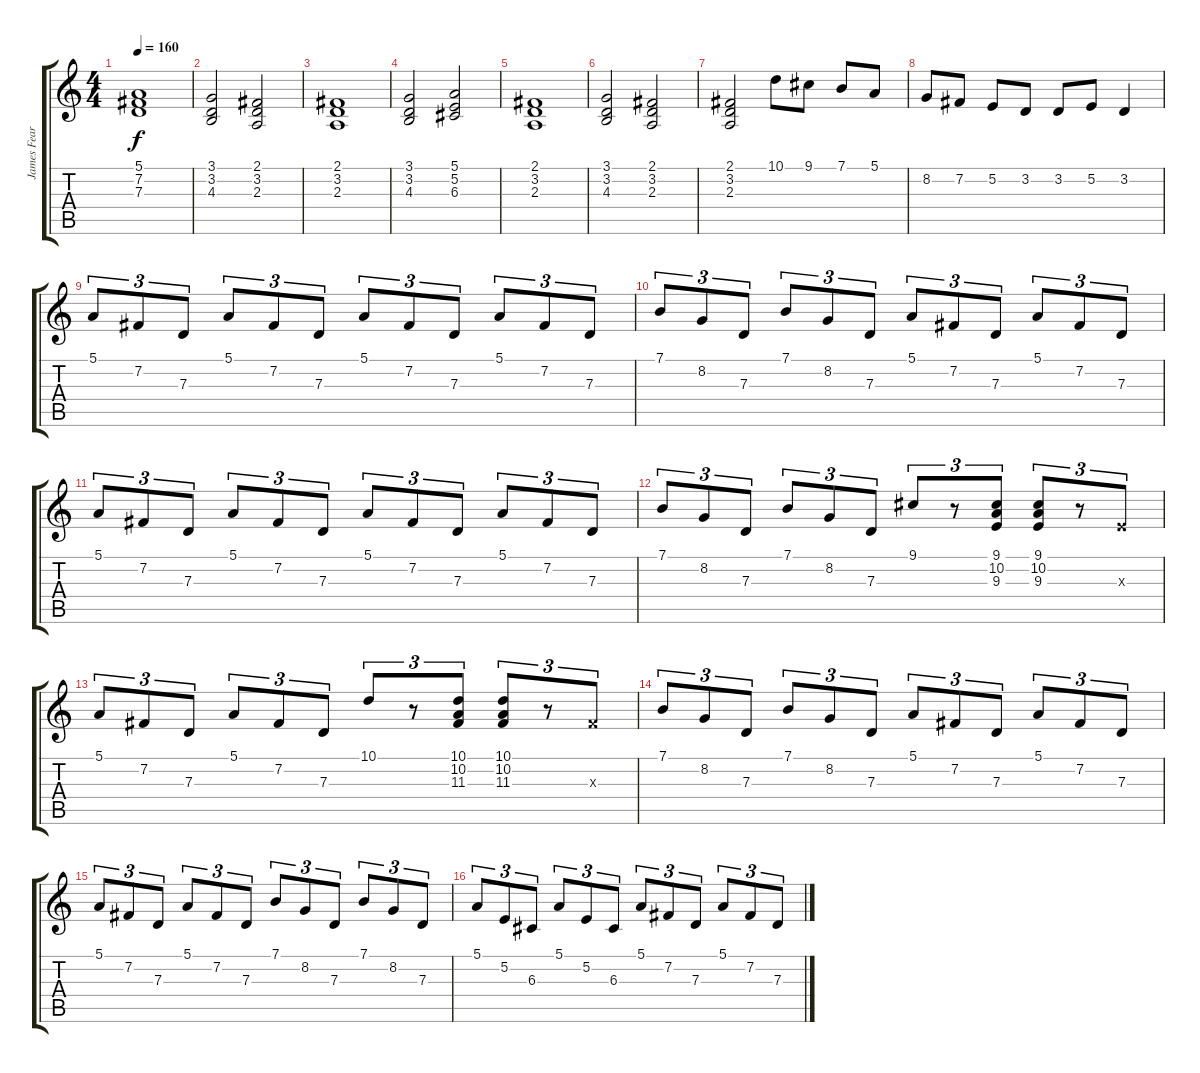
\track ("James Fearnley - accordéon" "James Fear") {instrument accordion}
\staff {score tabs}
\tuning (E4 B3 G3 D3 A2 E2) {hide}
\ts (4 4)
\tempo 160
\clef g2
\ks c
(5.1 7.2 7.3).1{dy f} |
(3.1 3.2 4.3).2 (2.1 3.2 2.3).2 |
(2.1 3.2 2.3).1 |
(3.1 3.2 4.3).2 (5.1 5.2 6.3).2 |
(2.1 3.2 2.3).1 |
(3.1 3.2 4.3).2 (2.1 3.2 2.3).2 |
(2.1 3.2 2.3).2 10.1.8 9.1.8 7.1.8 5.1.8 |
8.2.8 7.2.8 5.2.8 3.2.8 3.2.8 5.2.8 3.2.4 |
5.1.8{tu (3 2)} 7.2.8{tu (3 2)} 7.3.8{tu (3 2)} 5.1.8{tu (3 2)} 7.2.8{tu (3 2)} 7.3.8{tu (3 2)} 5.1.8{tu (3 2)} 7.2.8{tu (3 2)} 7.3.8{tu (3 2)} 5.1.8{tu (3 2)} 7.2.8{tu (3 2)} 7.3.8{tu (3 2)} |
7.1.8{tu (3 2)} 8.2.8{tu (3 2)} 7.3.8{tu (3 2)} 7.1.8{tu (3 2)} 8.2.8{tu (3 2)} 7.3.8{tu (3 2)} 5.1.8{tu (3 2)} 7.2.8{tu (3 2)} 7.3.8{tu (3 2)} 5.1.8{tu (3 2)} 7.2.8{tu (3 2)} 7.3.8{tu (3 2)} |
5.1.8{tu (3 2)} 7.2.8{tu (3 2)} 7.3.8{tu (3 2)} 5.1.8{tu (3 2)} 7.2.8{tu (3 2)} 7.3.8{tu (3 2)} 5.1.8{tu (3 2)} 7.2.8{tu (3 2)} 7.3.8{tu (3 2)} 5.1.8{tu (3 2)} 7.2.8{tu (3 2)} 7.3.8{tu (3 2)} |
7.1.8{tu (3 2)} 8.2.8{tu (3 2)} 7.3.8{tu (3 2)} 7.1.8{tu (3 2)} 8.2.8{tu (3 2)} 7.3.8{tu (3 2)} 9.1.8{tu (3 2)} r.8{tu (3 2)} (9.1 10.2 9.3).8{tu (3 2)} (9.1 10.2 9.3).8{tu (3 2)} r.8{tu (3 2)} 9.3{x}.8{tu (3 2)} |
5.1.8{tu (3 2)} 7.2.8{tu (3 2)} 7.3.8{tu (3 2)} 5.1.8{tu (3 2)} 7.2.8{tu (3 2)} 7.3.8{tu (3 2)} 10.1.8{tu (3 2)} r.8{tu (3 2)} (10.1 10.2 11.3).8{tu (3 2)} (10.1 10.2 11.3).8{tu (3 2)} r.8{tu (3 2)} 11.3{x}.8{tu (3 2)} |
7.1.8{tu (3 2)} 8.2.8{tu (3 2)} 7.3.8{tu (3 2)} 7.1.8{tu (3 2)} 8.2.8{tu (3 2)} 7.3.8{tu (3 2)} 5.1.8{tu (3 2)} 7.2.8{tu (3 2)} 7.3.8{tu (3 2)} 5.1.8{tu (3 2)} 7.2.8{tu (3 2)} 7.3.8{tu (3 2)} |
5.1.8{tu (3 2)} 7.2.8{tu (3 2)} 7.3.8{tu (3 2)} 5.1.8{tu (3 2)} 7.2.8{tu (3 2)} 7.3.8{tu (3 2)} 7.1.8{tu (3 2)} 8.2.8{tu (3 2)} 7.3.8{tu (3 2)} 7.1.8{tu (3 2)} 8.2.8{tu (3 2)} 7.3.8{tu (3 2)} |
5.1.8{tu (3 2)} 5.2.8{tu (3 2)} 6.3.8{tu (3 2)} 5.1.8{tu (3 2)} 5.2.8{tu (3 2)} 6.3.8{tu (3 2)} 5.1.8{tu (3 2)} 7.2.8{tu (3 2)} 7.3.8{tu (3 2)} 5.1.8{tu (3 2)} 7.2.8{tu (3 2)} 7.3.8{tu (3 2)}
